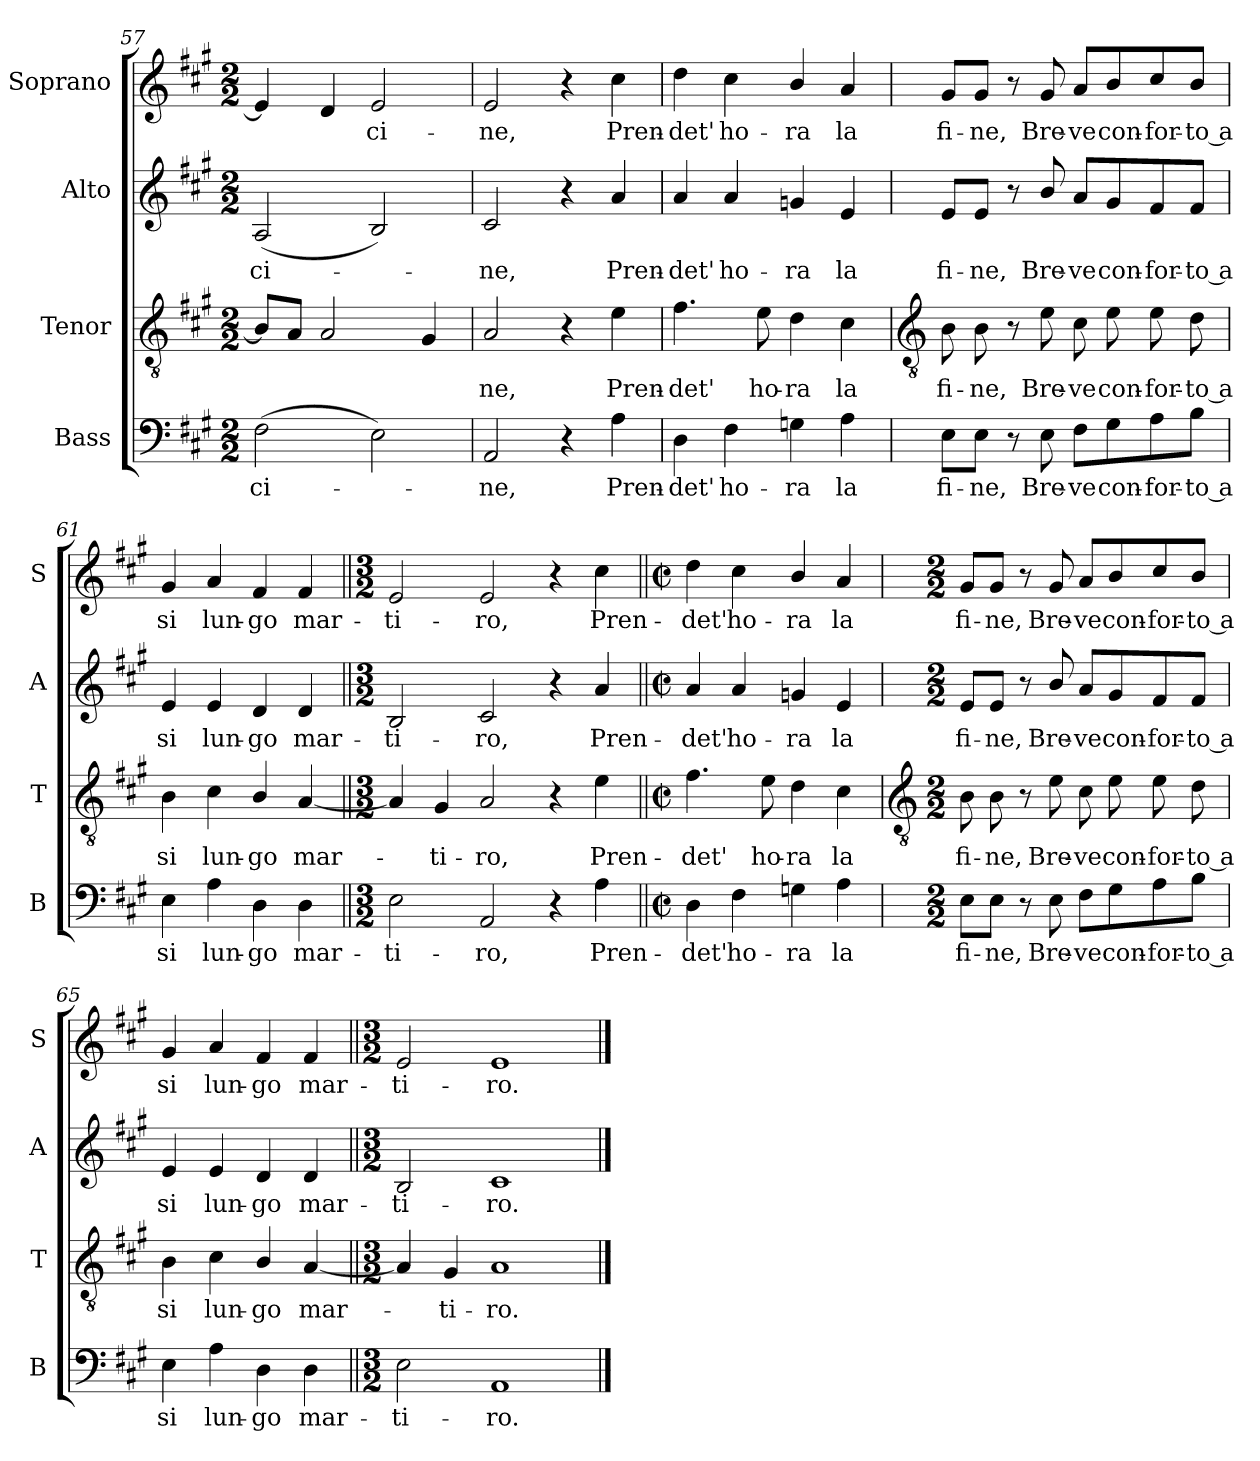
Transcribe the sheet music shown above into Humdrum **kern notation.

**kern	**text	**kern	**text	**kern	**text	**kern	**text
*part4	*part4	*part3	*part3	*part2	*part2	*part1	*part1
*staff4	*staff4	*staff3	*staff3	*staff2	*staff2	*staff1	*staff1
*I"Bass	*	*I"Tenor	*	*I"Alto	*	*I"Soprano	*
*I'B	*	*I'T	*	*I'A	*	*I'S	*
*clefF4	*	*clefGv2	*	*clefG2	*	*clefG2	*
*k[f#c#g#]	*	*k[f#c#g#]	*	*k[f#c#g#]	*	*k[f#c#g#]	*
*A:	*	*A:	*	*A:	*	*A:	*
*M2/2	*	*M2/2	*	*M2/2	*	*M2/2	*
=57	=57	=57	=57	=57	=57	=57	=57
!	!LO:LY:b	!	!	!	!LO:LY:b	!	!
(>2F#	-ci-	8BL]	.	(<2A	-ci-	4e]	.
.	.	8AJ	.	.	.	.	.
.	.	2A	.	.	.	4d	.
!	!	!	!	!	!	!	!LO:LY:b
2E)	.	.	.	2B)	.	2e	ci-
.	.	4G#	.	.	.	.	.
=58	=58	=58	=58	=58	=58	=58	=58
!	!LO:LY:b	!	!LO:LY:b	!	!LO:LY:b	!	!LO:LY:b
2AA	ne,	2A	ne,	2c#	ne,	2e	-ne,
4r	.	4r	.	4r	.	4r	.
!	!LO:LY:b	!	!LO:LY:b	!	!LO:LY:b	!	!LO:LY:b
4A	Pren-	4e	Pren-	4a	Pren-	4cc#	Pren-
=59	=59	=59	=59	=59	=59	=59	=59
!	!LO:LY:b	!	!LO:LY:b	!	!LO:LY:b	!	!LO:LY:b
4D	-det'	4.f#	-det'	4a	-det'	4dd	-det'
!	!LO:LY:b	!	!	!	!LO:LY:b	!	!LO:LY:b
4F#	ho-	.	.	4a	ho-	4cc#	ho-
!	!	!	!LO:LY:b	!	!	!	!
.	.	8e	ho-	.	.	.	.
!	!LO:LY:b	!	!LO:LY:b	!	!LO:LY:b	!	!LO:LY:b
4Gn	-ra	4d	-ra	4gn	-ra	4b/	-ra
!	!LO:LY:b	!	!LO:LY:b	!	!LO:LY:b	!	!LO:LY:b
4A	la	4c#	la	4e	la	4a	la
!!LO:LB:g=z
=60	=60	=60	=60	=60	=60	=60	=60
*	*	*clefGv2	*	*	*	*	*
!	!LO:LY:b	!	!LO:LY:b	!	!LO:LY:b	!	!LO:LY:b
8E\L	fi-	8B	fi-	8e/L	fi-	8g#/L	fi-
!	!LO:LY:b	!	!LO:LY:b	!	!LO:LY:b	!	!LO:LY:b
8E\J	-ne,	8B	-ne,	8e/J	-ne,	8g#/J	-ne,
8r	.	8r	.	8r	.	8r	.
!	!LO:LY:b	!	!LO:LY:b	!	!LO:LY:b	!	!LO:LY:b
8E	Bre-	8e	Bre-	8b/	Bre-	8g#	Bre-
!	!LO:LY:b	!	!LO:LY:b	!	!LO:LY:b	!	!LO:LY:b
8F#\L	-ve	8c#	-ve	8a/L	-ve	8a/L	-ve
!	!LO:LY:b	!	!LO:LY:b	!	!LO:LY:b	!	!LO:LY:b
8G#\	con-	8e	con-	8g#/	con-	8b/	con-
!	!LO:LY:b	!	!LO:LY:b	!	!LO:LY:b	!	!LO:LY:b
8A\	-for-	8e	-for-	8f#/	-for-	8cc#/	-for-
!	!LO:LY:b	!	!LO:LY:b	!	!LO:LY:b	!	!LO:LY:b
8B\J	-to a	8d	-to a	8f#/J	-to a	8b/J	-to a
=61	=61	=61	=61	=61	=61	=61	=61
!	!LO:LY:b	!	!LO:LY:b	!	!LO:LY:b	!	!LO:LY:b
4E	si	4B	si	4e	si	4g#	si
!	!LO:LY:b	!	!LO:LY:b	!	!LO:LY:b	!	!LO:LY:b
4A	lun-	4c#	lun-	4e	lun-	4a	lun-
!	!LO:LY:b	!	!LO:LY:b	!	!LO:LY:b	!	!LO:LY:b
4D	-go	4B/	-go	4d	-go	4f#	-go
!	!LO:LY:b	!	!LO:LY:b	!	!LO:LY:b	!	!LO:LY:b
4D	mar-	[4A	mar-	4d	mar-	4f#	mar-
=62||	=62||	=62||	=62||	=62||	=62||	=62||	=62||
*M3/2	*	*M3/2	*	*M3/2	*	*M3/2	*
!	!LO:LY:b	!	!	!	!LO:LY:b	!	!LO:LY:b
2E	-ti-	4A]	.	2B	-ti-	2e	-ti-
!	!	!	!LO:LY:b	!	!	!	!
.	.	4G#	ti-	.	.	.	.
!	!LO:LY:b	!	!LO:LY:b	!	!LO:LY:b	!	!LO:LY:b
2AA	-ro,	2A	-ro,	2c#	-ro,	2e	-ro,
4r	.	4r	.	4r	.	4r	.
!	!LO:LY:b	!	!LO:LY:b	!	!LO:LY:b	!	!LO:LY:b
4A	Pren-	4e	Pren-	4a	Pren-	4cc#	Pren-
=63||	=63||	=63||	=63||	=63||	=63||	=63||	=63||
*M2/2	*	*M2/2	*	*M2/2	*	*M2/2	*
*met(c|)	*	*met(c|)	*	*met(c|)	*	*met(c|)	*
!	!LO:LY:b	!	!LO:LY:b	!	!LO:LY:b	!	!LO:LY:b
4D	-det'	4.f#	-det'	4a	-det'	4dd	-det'
!	!LO:LY:b	!	!	!	!LO:LY:b	!	!LO:LY:b
4F#	ho-	.	.	4a	ho-	4cc#	ho-
!	!	!	!LO:LY:b	!	!	!	!
.	.	8e	ho-	.	.	.	.
!	!LO:LY:b	!	!LO:LY:b	!	!LO:LY:b	!	!LO:LY:b
4Gn	-ra	4d	-ra	4gn	-ra	4b/	-ra
!	!LO:LY:b	!	!LO:LY:b	!	!LO:LY:b	!	!LO:LY:b
4A	la	4c#	la	4e	la	4a	la
!!LO:LB:g=z
=64	=64	=64	=64	=64	=64	=64	=64
*	*	*clefGv2	*	*	*	*	*
*M2/2	*	*M2/2	*	*M2/2	*	*M2/2	*
!	!LO:LY:b	!	!LO:LY:b	!	!LO:LY:b	!	!LO:LY:b
8E\L	fi-	8B	fi-	8e/L	fi-	8g#/L	fi-
!	!LO:LY:b	!	!LO:LY:b	!	!LO:LY:b	!	!LO:LY:b
8E\J	-ne,	8B	-ne,	8e/J	-ne,	8g#/J	-ne,
8r	.	8r	.	8r	.	8r	.
!	!LO:LY:b	!	!LO:LY:b	!	!LO:LY:b	!	!LO:LY:b
8E	Bre-	8e	Bre-	8b/	Bre-	8g#	Bre-
!	!LO:LY:b	!	!LO:LY:b	!	!LO:LY:b	!	!LO:LY:b
8F#\L	-ve	8c#	-ve	8a/L	-ve	8a/L	-ve
!	!LO:LY:b	!	!LO:LY:b	!	!LO:LY:b	!	!LO:LY:b
8G#\	con-	8e	con-	8g#/	con-	8b/	con-
!	!LO:LY:b	!	!LO:LY:b	!	!LO:LY:b	!	!LO:LY:b
8A\	-for-	8e	-for-	8f#/	-for-	8cc#/	-for-
!	!LO:LY:b	!	!LO:LY:b	!	!LO:LY:b	!	!LO:LY:b
8B\J	-to a	8d	-to a	8f#/J	-to a	8b/J	-to a
=65	=65	=65	=65	=65	=65	=65	=65
!	!LO:LY:b	!	!LO:LY:b	!	!LO:LY:b	!	!LO:LY:b
4E	si	4B	si	4e	si	4g#	si
!	!LO:LY:b	!	!LO:LY:b	!	!LO:LY:b	!	!LO:LY:b
4A	lun-	4c#	lun-	4e	lun-	4a	lun-
!	!LO:LY:b	!	!LO:LY:b	!	!LO:LY:b	!	!LO:LY:b
4D	-go	4B/	-go	4d	-go	4f#	-go
!	!LO:LY:b	!	!LO:LY:b	!	!LO:LY:b	!	!LO:LY:b
4D	mar-	[4A	mar-	4d	mar-	4f#	mar-
=66||	=66||	=66||	=66||	=66||	=66||	=66||	=66||
*M3/2	*	*M3/2	*	*M3/2	*	*M3/2	*
!	!LO:LY:b	!	!	!	!LO:LY:b	!	!LO:LY:b
2E	-ti-	4A]	.	2B	-ti-	2e	-ti-
!	!	!	!LO:LY:b	!	!	!	!
.	.	4G#	ti-	.	.	.	.
!	!LO:LY:b	!	!LO:LY:b	!	!LO:LY:b	!	!LO:LY:b
1AA	-ro.	1A	-ro.	1c#	-ro.	1e	-ro.
==	==	==	==	==	==	==	==
*-	*-	*-	*-	*-	*-	*-	*-
